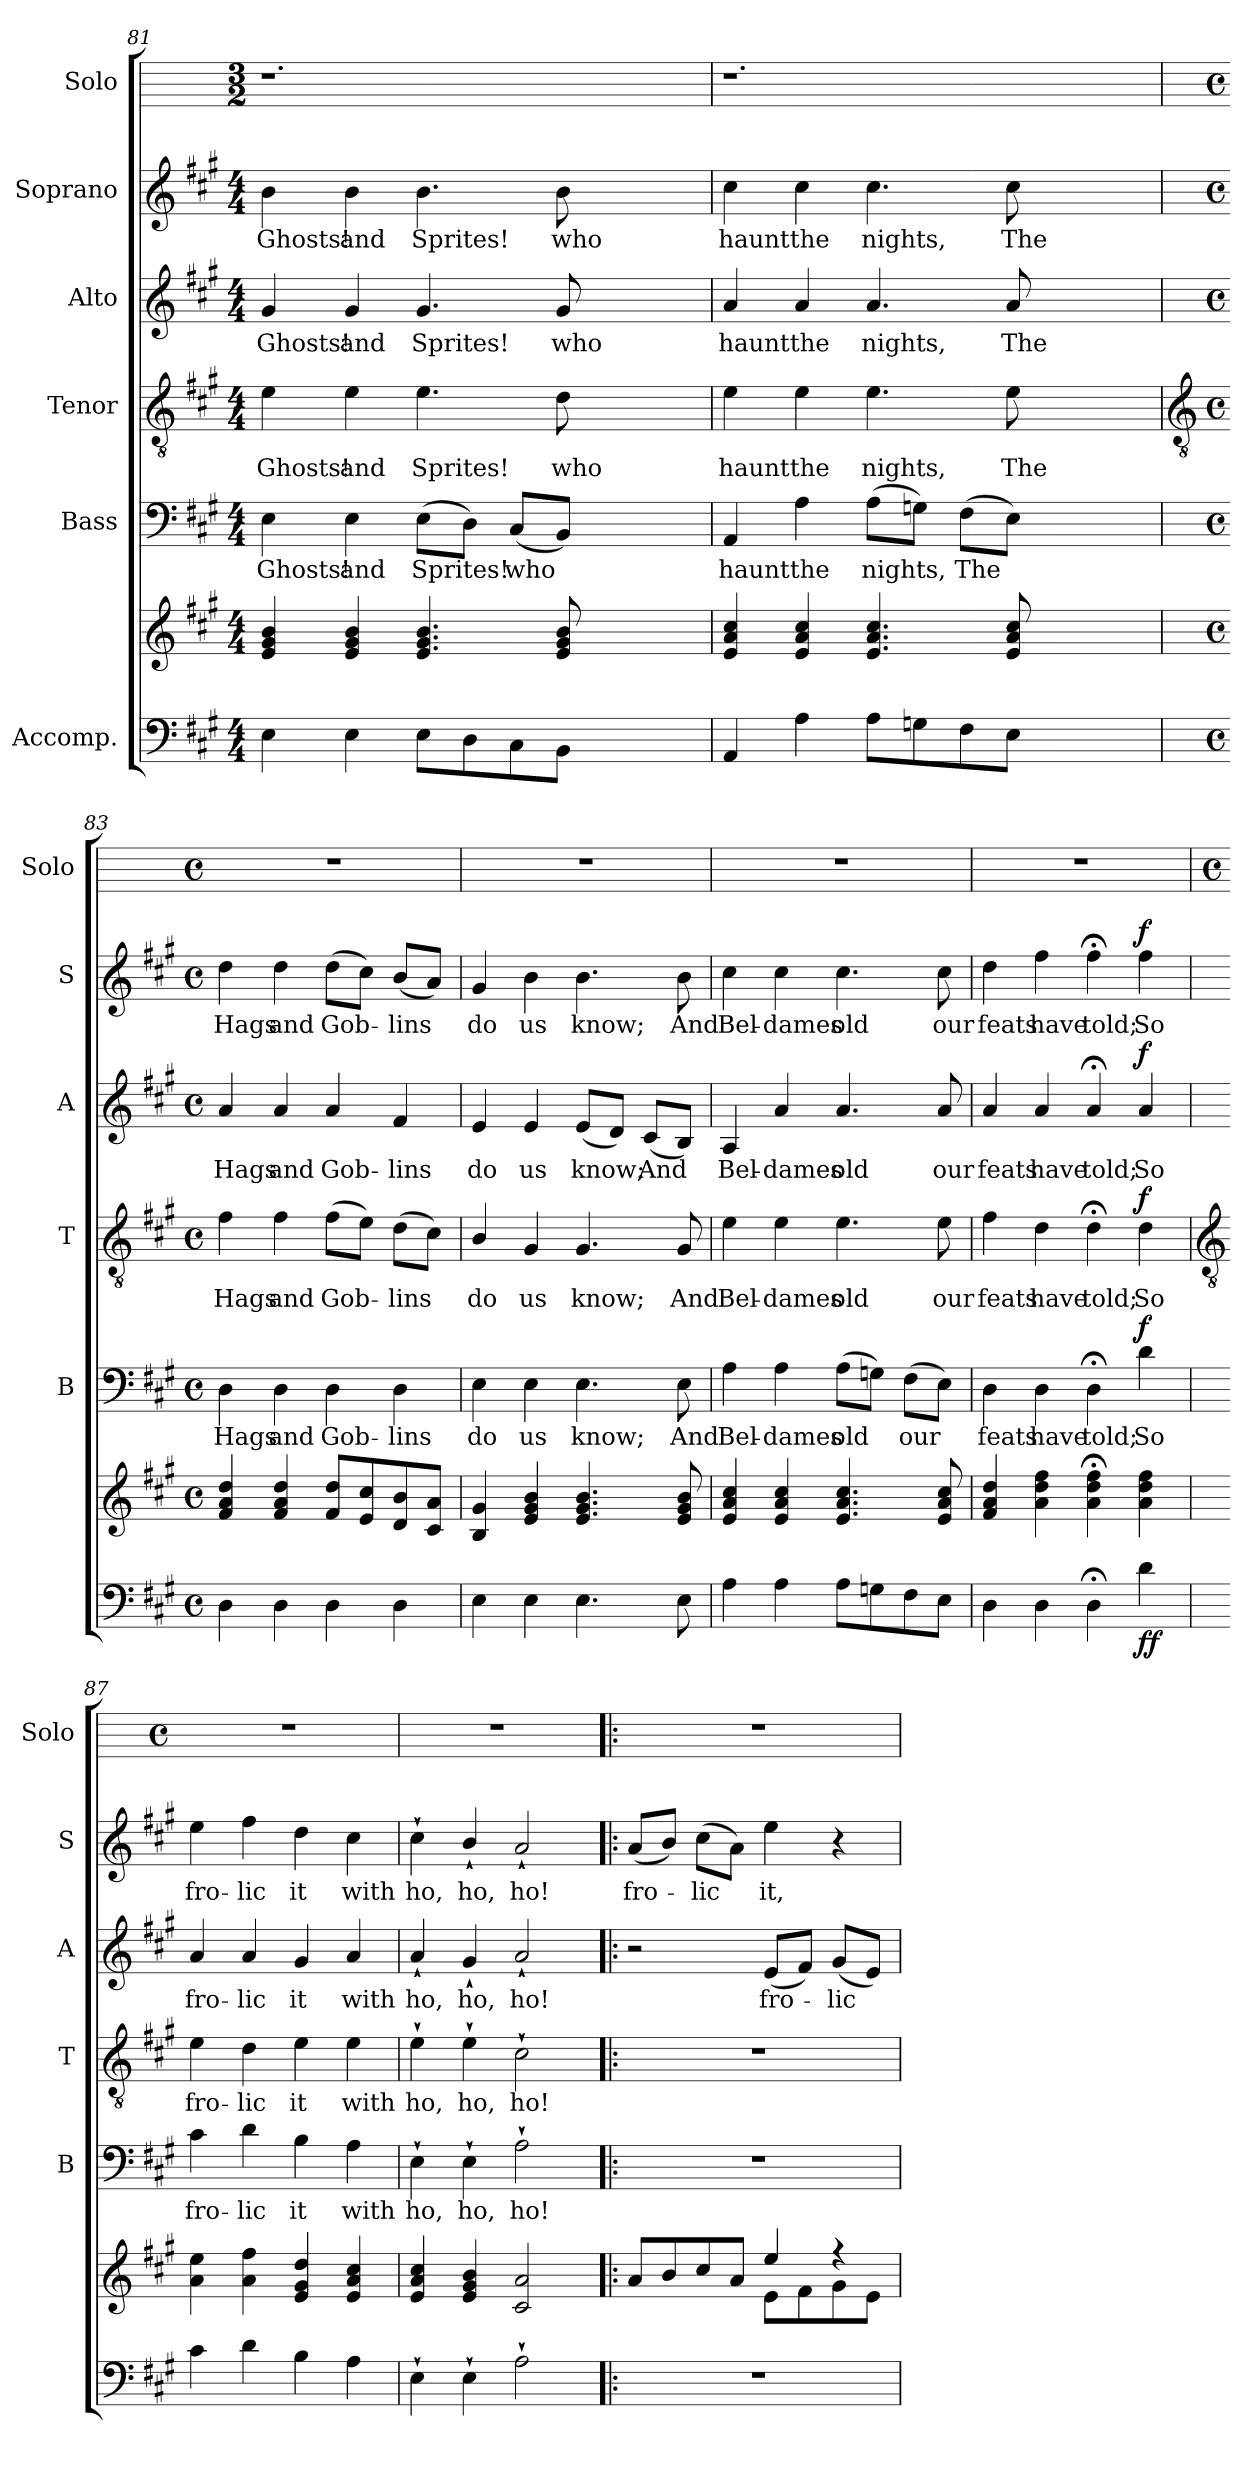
**kern	**kern	**dynam	**kern	**text	**dynam	**kern	**text	**dynam	**kern	**text	**dynam	**kern	**text	**dynam	**kern
*part6	*part6	*part6	*part5	*part5	*part5	*part4	*part4	*part4	*part3	*part3	*part3	*part2	*part2	*part2	*part1
*staff7	*staff6	*staff6/7	*staff5	*staff5	*staff5	*staff4	*staff4	*staff4	*staff3	*staff3	*staff3	*staff2	*staff2	*staff2	*staff1
*I"Accomp.	*	*	*I"Bass	*	*	*I"Tenor	*	*	*I"Alto	*	*	*I"Soprano	*	*	*I"Solo
*	*	*	*I'B	*	*	*I'T	*	*	*I'A	*	*	*I'S	*	*	*I'Solo
*clefF4	*clefG2	*	*clefF4	*	*	*clefGv2	*	*	*clefG2	*	*	*clefG2	*	*	*
*k[f#c#g#]	*k[f#c#g#]	*	*k[f#c#g#]	*	*	*k[f#c#g#]	*	*	*k[f#c#g#]	*	*	*k[f#c#g#]	*	*	*
*A:	*A:	*	*A:	*	*	*A:	*	*	*A:	*	*	*A:	*	*	*
*M4/4	*M4/4	*	*M4/4	*	*	*M4/4	*	*	*M4/4	*	*	*M4/4	*	*	*M3/2
=81	=81	=81	=81	=81	=81	=81	=81	=81	=81	=81	=81	=81	=81	=81	=81
*	*^	*	*	*	*	*	*	*	*	*	*	*	*	*	*
!	!	!	!	!	!LO:LY:b	!	!	!LO:LY:b	!	!	!LO:LY:b	!	!	!LO:LY:b	!	!
4E\	4e/ 4g#/ 4b/	1ryy	.	4E	Ghosts!	.	4e	Ghosts!	.	4g#	Ghosts!	.	4b	Ghosts!	.	1.r
!	!	!	!	!	!LO:LY:b	!	!	!LO:LY:b	!	!	!LO:LY:b	!	!	!LO:LY:b	!	!
4E\	4e/ 4g#/ 4b/	.	.	4E	and	.	4e	and	.	4g#	and	.	4b	and	.	.
!	!	!	!	!	!LO:LY:b	!	!	!LO:LY:b	!	!	!LO:LY:b	!	!	!LO:LY:b	!	!
8E\L	4.e/ 4.g#/ 4.b/	.	.	(>8EL	Sprites!	.	4.e	Sprites!	.	4.g#	Sprites!	.	4.b	Sprites!	.	.
8D\	.	.	.	8DJ)	.	.	.	.	.	.	.	.	.	.	.	.
!	!	!	!	!	!LO:LY:b	!	!	!	!	!	!	!	!	!	!	!
8C#\	.	.	.	(<8C#L	who	.	.	.	.	.	.	.	.	.	.	.
!	!	!	!	!	!	!	!	!LO:LY:b	!	!	!LO:LY:b	!	!	!LO:LY:b	!	!
8BB\J	8e/ 8g#/ 8b/	.	.	8BBJ)	.	.	8d	who	.	8g#	who	.	8b	who	.	.
2ryy	2ryy	2ryy	.	2ryy	.	.	2ryy	.	.	2ryy	.	.	2ryy	.	.	.
=82	=82	=82	=82	=82	=82	=82	=82	=82	=82	=82	=82	=82	=82	=82	=82	=82
!	!	!	!	!	!LO:LY:b	!	!	!LO:LY:b	!	!	!LO:LY:b	!	!	!LO:LY:b	!	!
4AA	4e/ 4a/ 4cc#/	1ryy	.	4AA	haunt	.	4e	haunt	.	4a	haunt	.	4cc#	haunt	.	1.r
!	!	!	!	!	!LO:LY:b	!	!	!LO:LY:b	!	!	!LO:LY:b	!	!	!LO:LY:b	!	!
4A	4e/ 4a/ 4cc#/	.	.	4A	the	.	4e	the	.	4a	the	.	4cc#	the	.	.
!	!	!	!	!	!LO:LY:b	!	!	!LO:LY:b	!	!	!LO:LY:b	!	!	!LO:LY:b	!	!
8AL	4.e/ 4.a/ 4.cc#/	.	.	(>8AL	nights,	.	4.e	nights,	.	4.a	nights,	.	4.cc#	nights,	.	.
8Gn	.	.	.	8GnJ)	.	.	.	.	.	.	.	.	.	.	.	.
!	!	!	!	!	!LO:LY:b	!	!	!	!	!	!	!	!	!	!	!
8F#	.	.	.	(>8F#L	The	.	.	.	.	.	.	.	.	.	.	.
!	!	!	!	!	!	!	!	!LO:LY:b	!	!	!LO:LY:b	!	!	!LO:LY:b	!	!
8EJ	8e/ 8a/ 8cc#/	.	.	8EJ)	.	.	8e	The	.	8a	The	.	8cc#	The	.	.
2ryy	2ryy	2ryy	.	2ryy	.	.	2ryy	.	.	2ryy	.	.	2ryy	.	.	.
*	*v	*v	*	*	*	*	*	*	*	*	*	*	*	*	*	*
!!LO:LB:g=z
=83	=83	=83	=83	=83	=83	=83	=83	=83	=83	=83	=83	=83	=83	=83	=83
*	*	*	*	*	*	*clefGv2	*	*	*	*	*	*	*	*	*
*M4/4	*M4/4	*	*M4/4	*	*	*M4/4	*	*	*M4/4	*	*	*M4/4	*	*	*M4/4
*met(c)	*met(c)	*	*met(c)	*	*	*met(c)	*	*	*met(c)	*	*	*met(c)	*	*	*met(c)
*	*^	*	*	*	*	*	*	*	*	*	*	*	*	*	*
!	!	!	!	!	!LO:LY:b	!	!	!LO:LY:b	!	!	!LO:LY:b	!	!	!LO:LY:b	!	!
*	*v	*v	*	*	*	*	*	*	*	*	*	*	*	*	*	*
4D	4f# 4a 4dd	.	4D	Hags	.	4f#	Hags	.	4a	Hags	.	4dd	Hags	.	1r
!	!	!	!	!LO:LY:b	!	!	!LO:LY:b	!	!	!LO:LY:b	!	!	!LO:LY:b	!	!
4D	4f# 4a 4dd	.	4D	and	.	4f#	and	.	4a	and	.	4dd	and	.	.
!	!	!	!	!LO:LY:b	!	!	!LO:LY:b	!	!	!LO:LY:b	!	!	!LO:LY:b	!	!
4D	8f# 8ddL	.	4D	Gob-	.	(>8f#L	Gob-	.	4a	Gob-	.	(>8ddL	Gob-	.	.
.	8e 8cc#	.	.	.	.	8eJ)	.	.	.	.	.	8cc#J)	.	.	.
!	!	!	!	!LO:LY:b	!	!	!LO:LY:b	!	!	!LO:LY:b	!	!	!LO:LY:b	!	!
4D	8d 8b	.	4D	-lins	.	(>8dL	lins	.	4f#	-lins	.	(<8bL	lins	.	.
.	8c# 8aJ	.	.	.	.	8c#J)	.	.	.	.	.	8aJ)	.	.	.
=84	=84	=84	=84	=84	=84	=84	=84	=84	=84	=84	=84	=84	=84	=84	=84
!	!	!	!	!LO:LY:b	!	!	!LO:LY:b	!	!	!LO:LY:b	!	!	!LO:LY:b	!	!
4E\	4B 4g#	.	4E\	do	.	4B/	do	.	4e	do	.	4g#	do	.	1r
!	!	!	!	!LO:LY:b	!	!	!LO:LY:b	!	!	!LO:LY:b	!	!	!LO:LY:b	!	!
4E	4e 4g# 4b	.	4E	us	.	4G#	us	.	4e	us	.	4b	us	.	.
!	!	!	!	!LO:LY:b	!	!	!LO:LY:b	!	!	!LO:LY:b	!	!	!LO:LY:b	!	!
4.E	4.e 4.g# 4.b	.	4.E	know;	.	4.G#	know;	.	(<8eL	know;	.	4.b	know;	.	.
.	.	.	.	.	.	.	.	.	8dJ)	.	.	.	.	.	.
!	!	!	!	!	!	!	!	!	!	!LO:LY:b	!	!	!	!	!
.	.	.	.	.	.	.	.	.	(<8c#L	And	.	.	.	.	.
!	!	!	!	!LO:LY:b	!	!	!LO:LY:b	!	!	!	!	!	!LO:LY:b	!	!
8E	8e 8g# 8b	.	8E	And	.	8G#	And	.	8BJ)	.	.	8b	And	.	.
=85	=85	=85	=85	=85	=85	=85	=85	=85	=85	=85	=85	=85	=85	=85	=85
!	!	!	!	!LO:LY:b	!	!	!LO:LY:b	!	!	!LO:LY:b	!	!	!LO:LY:b	!	!
4A	4e 4a 4cc#	.	4A	Bel-	.	4e	Bel-	.	4A	Bel-	.	4cc#	Bel-	.	1r
!	!	!	!	!LO:LY:b	!	!	!LO:LY:b	!	!	!LO:LY:b	!	!	!LO:LY:b	!	!
4A	4e 4a 4cc#	.	4A	-dames	.	4e	-dames	.	4a	-dames	.	4cc#	-dames	.	.
!	!	!	!	!LO:LY:b	!	!	!LO:LY:b	!	!	!LO:LY:b	!	!	!LO:LY:b	!	!
8AL	4.e 4.a 4.cc#	.	(>8AL	old	.	4.e	old	.	4.a	old	.	4.cc#	old	.	.
8Gn	.	.	8GnJ)	.	.	.	.	.	.	.	.	.	.	.	.
!	!	!	!	!LO:LY:b	!	!	!	!	!	!	!	!	!	!	!
8F#	.	.	(>8F#L	our	.	.	.	.	.	.	.	.	.	.	.
!	!	!	!	!	!	!	!LO:LY:b	!	!	!LO:LY:b	!	!	!LO:LY:b	!	!
8EJ	8e 8a 8cc#	.	8EJ)	.	.	8e	our	.	8a	our	.	8cc#	our	.	.
=86	=86	=86	=86	=86	=86	=86	=86	=86	=86	=86	=86	=86	=86	=86	=86
!	!	!	!	!LO:LY:b	!	!	!LO:LY:b	!	!	!LO:LY:b	!	!	!LO:LY:b	!	!
4D	4f# 4a 4dd	.	4D	feats	.	4f#	feats	.	4a	feats	.	4dd	feats	.	1r
!	!	!	!	!LO:LY:b	!	!	!LO:LY:b	!	!	!LO:LY:b	!	!	!LO:LY:b	!	!
4D	4a\ 4dd\ 4ff#\	.	4D	have	.	4d	have	.	4a	have	.	4ff#	have	.	.
!	!	!	!	!LO:LY:b	!	!	!LO:LY:b	!	!	!LO:LY:b	!	!	!LO:LY:b	!	!
4D;	4a\;< 4dd\;< 4ff#\;<	.	4D;<	told;	.	4d;<	told;	.	4a;<	told;	.	4ff#;<	told;	.	.
!	!	!LO:DY:b=2	!	!LO:LY:b	!	!	!LO:LY:b	!	!	!LO:LY:b	!	!	!LO:LY:b	!	!
!	!	!LO:DY:n=1:b	!	!	!LO:DY:b	!	!	!LO:DY:b	!	!	!LO:DY:b	!	!	!LO:DY:b	!
4d	4a\ 4dd\ 4ff#\	f f	4d	So	f	4d	So	f	4a	So	f	4ff#	So	f	.
!!LO:LB:g=z
=87	=87	=87	=87	=87	=87	=87	=87	=87	=87	=87	=87	=87	=87	=87	=87
*	*	*	*	*	*	*clefGv2	*	*	*	*	*	*	*	*	*
*	*	*	*	*	*	*	*	*	*	*	*	*	*	*	*M4/4
*	*	*	*	*	*	*	*	*	*	*	*	*	*	*	*met(c)
*	*^	*	*	*	*	*	*	*	*	*	*	*	*	*	*
!	!	!	!	!	!LO:LY:b	!	!	!LO:LY:b	!	!	!LO:LY:b	!	!	!LO:LY:b	!	!
4c#	4a\ 4ee\	1ryy	.	4c#	fro-	.	4e	fro-	.	4a	fro-	.	4ee	fro-	.	1r
!	!	!	!	!	!LO:LY:b	!	!	!LO:LY:b	!	!	!LO:LY:b	!	!	!LO:LY:b	!	!
4d	4a\ 4ff#\	.	.	4d	-lic	.	4d	-lic	.	4a	-lic	.	4ff#	-lic	.	.
!	!	!	!	!	!LO:LY:b	!	!	!LO:LY:b	!	!	!LO:LY:b	!	!	!LO:LY:b	!	!
4B	4e/ 4g#/ 4dd/	.	.	4B	it	.	4e	it	.	4g#	it	.	4dd	it	.	.
!	!	!	!	!	!LO:LY:b	!	!	!LO:LY:b	!	!	!LO:LY:b	!	!	!LO:LY:b	!	!
4A	4e/ 4a/ 4cc#/	.	.	4A	with	.	4e	with	.	4a	with	.	4cc#	with	.	.
=88	=88	=88	=88	=88	=88	=88	=88	=88	=88	=88	=88	=88	=88	=88	=88	=88
!	!	!	!	!	!LO:LY:b	!	!	!LO:LY:b	!	!	!LO:LY:b	!	!	!LO:LY:b	!	!
4E`	4e/ 4a/ 4cc#/	1ryy	.	4E`	ho,	.	4e`	ho,	.	4a`	ho,	.	4cc#`	ho,	.	1r
!	!	!	!	!	!LO:LY:b	!	!	!LO:LY:b	!	!	!LO:LY:b	!	!	!LO:LY:b	!	!
4E`	4e/ 4g#/ 4b/	.	.	4E`	ho,	.	4e`	ho,	.	4g#`	ho,	.	4b`/	ho,	.	.
!	!	!	!	!	!LO:LY:b	!	!	!LO:LY:b	!	!	!LO:LY:b	!	!	!LO:LY:b	!	!
2A`	2c#/ 2a/	.	.	2A`	ho!	.	2c#`	ho!	.	2a`	ho!	.	2a`	ho!	.	.
=89!|:	=89!|:	=89!|:	=89!|:	=89!|:	=89!|:	=89!|:	=89!|:	=89!|:	=89!|:	=89!|:	=89!|:	=89!|:	=89!|:	=89!|:	=89!|:	=89!|:
!	!	!	!	!	!	!	!	!	!	!	!	!	!	!LO:LY:b	!	!
1r	8a/L	2ryy	.	1r	.	.	1r	.	.	2r	.	.	(<8aL	fro-	.	1r
.	8b/	.	.	.	.	.	.	.	.	.	.	.	8bJ)	.	.	.
!	!	!	!	!	!	!	!	!	!	!	!	!	!	!LO:LY:b	!	!
.	8cc#/	.	.	.	.	.	.	.	.	.	.	.	(>8cc#L	lic	.	.
.	8a/J	.	.	.	.	.	.	.	.	.	.	.	8aJ)	.	.	.
!	!	!	!	!	!	!	!	!	!	!	!LO:LY:b	!	!	!LO:LY:b	!	!
.	4ee/	8e\L	.	.	.	.	.	.	.	(<8eL	fro-	.	4ee	it,	.	.
.	.	8f#\	.	.	.	.	.	.	.	8f#J)	.	.	.	.	.	.
!	!	!	!	!	!	!	!	!	!	!	!LO:LY:b	!	!	!	!	!
.	4r	8g#\	.	.	.	.	.	.	.	(<8g#L	lic	.	4r	.	.	.
.	.	8e\J	.	.	.	.	.	.	.	8eJ)	.	.	.	.	.	.
*	*v	*v	*	*	*	*	*	*	*	*	*	*	*	*	*	*
=	=	=	=	=	=	=	=	=	=	=	=	=	=	=	=
*-	*-	*-	*-	*-	*-	*-	*-	*-	*-	*-	*-	*-	*-	*-	*-
